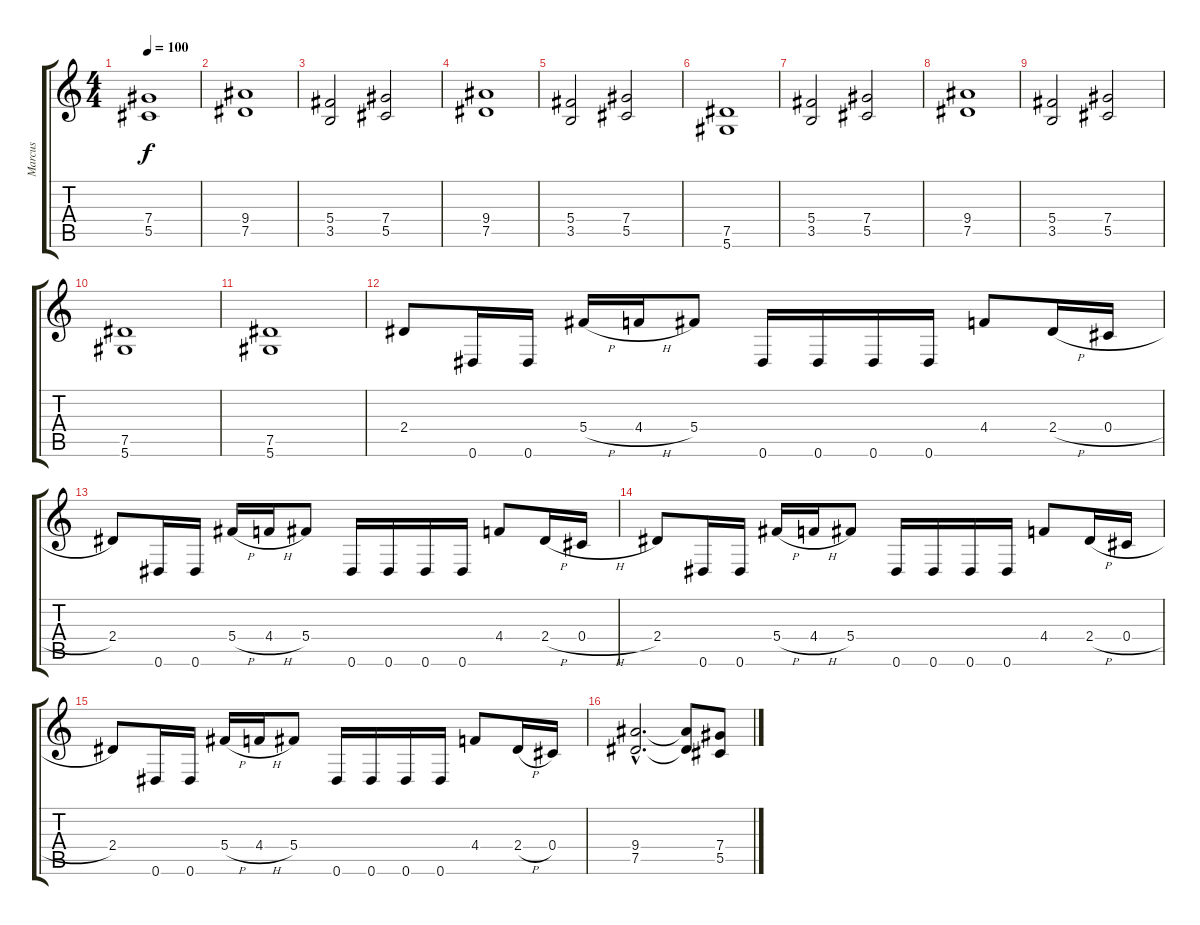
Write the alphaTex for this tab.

\track ("Marcus" "Marcus") {instrument overdrivenguitar}
\staff {score tabs}
\tuning (Eb4 Bb3 Gb3 Db3 Ab2 Eb2) {hide}
\ts (4 4)
\tempo 100
\clef g2
\ks c
(7.4 5.5).1{dy f} |
(9.4 7.5).1 |
(5.4 3.5).2 (7.4 5.5).2 |
(9.4 7.5).1 |
(5.4 3.5).2 (7.4 5.5).2 |
(7.5 5.6).1 |
(5.4 3.5).2 (7.4 5.5).2 |
(9.4 7.5).1 |
(5.4 3.5).2 (7.4 5.5).2 |
(7.5 5.6).1 |
(7.5 5.6).1 |
2.4.8 0.6.16 0.6.16 5.4{h}.16 4.4{h}.16 5.4.8 0.6.16 0.6.16 0.6.16 0.6.16 4.4.8 2.4{h}.16 0.4{h}.16 |
2.4.8 0.6.16 0.6.16 5.4{h}.16 4.4{h}.16 5.4.8 0.6.16 0.6.16 0.6.16 0.6.16 4.4.8 2.4{h}.16 0.4{h}.16 |
2.4.8 0.6.16 0.6.16 5.4{h}.16 4.4{h}.16 5.4.8 0.6.16 0.6.16 0.6.16 0.6.16 4.4.8 2.4{h}.16 0.4{h}.16 |
2.4.8 0.6.16 0.6.16 5.4{h}.16 4.4{h}.16 5.4.8 0.6.16 0.6.16 0.6.16 0.6.16 4.4.8 2.4{h}.16 0.4.16 |
(9.4{hac} 7.5{hac}).2{d} (9.4{t} 7.5{t}).8 (7.4 5.5).8
